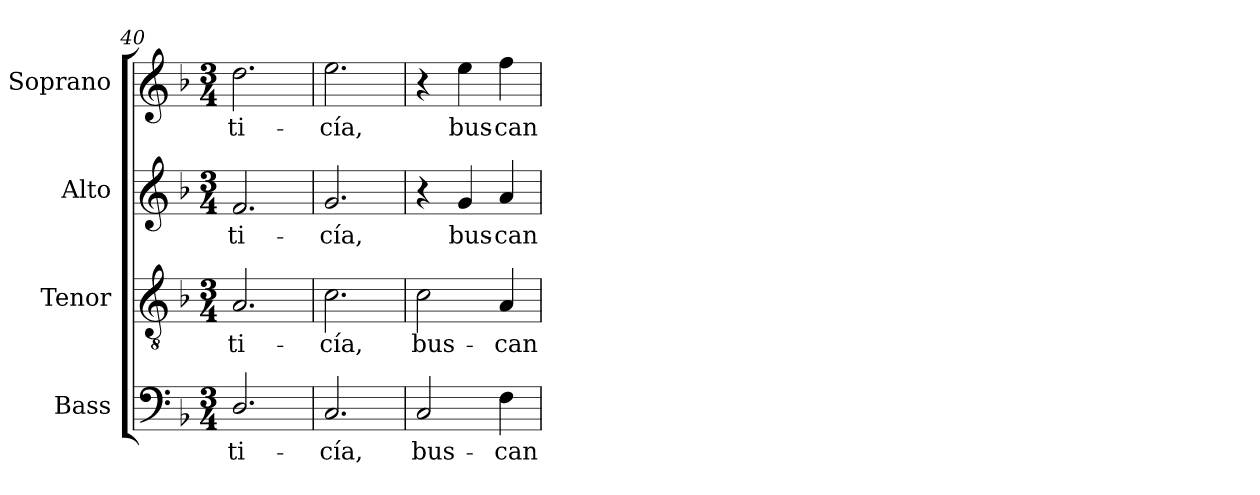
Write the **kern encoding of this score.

**kern	**text	**kern	**text	**kern	**text	**kern	**text
*part4	*part4	*part3	*part3	*part2	*part2	*part1	*part1
*staff4	*staff4	*staff3	*staff3	*staff2	*staff2	*staff1	*staff1
*I"Bass	*	*I"Tenor	*	*I"Alto	*	*I"Soprano	*
*I'B	*	*I'T	*	*I'A	*	*I'S	*
*clefF4	*	*clefGv2	*	*clefG2	*	*clefG2	*
*k[b-]	*	*k[b-]	*	*k[b-]	*	*k[b-]	*
*F:	*	*F:	*	*F:	*	*F:	*
*M3/4	*	*M3/4	*	*M3/4	*	*M3/4	*
=40	=40	=40	=40	=40	=40	=40	=40
!	!LO:LY:b	!	!LO:LY:b	!	!LO:LY:b	!	!LO:LY:b
2.D/	-ti-	2.A	-ti-	2.f	-ti-	2.dd	-ti-
=41	=41	=41	=41	=41	=41	=41	=41
!	!LO:LY:b	!	!LO:LY:b	!	!LO:LY:b	!	!LO:LY:b
2.C	-cía,	2.c	-cía,	2.g	-cía,	2.ee	-cía,
=42	=42	=42	=42	=42	=42	=42	=42
!	!LO:LY:b	!	!LO:LY:b	!	!	!	!
2C	bus-	2c	bus-	4r	.	4r	.
!	!	!	!	!	!LO:LY:b	!	!LO:LY:b
.	.	.	.	4g	bus-	4ee	bus-
!	!LO:LY:b	!	!LO:LY:b	!	!LO:LY:b	!	!LO:LY:b
4F	-can	4A	-can	4a	-can	4ff	-can
=	=	=	=	=	=	=	=
*-	*-	*-	*-	*-	*-	*-	*-
